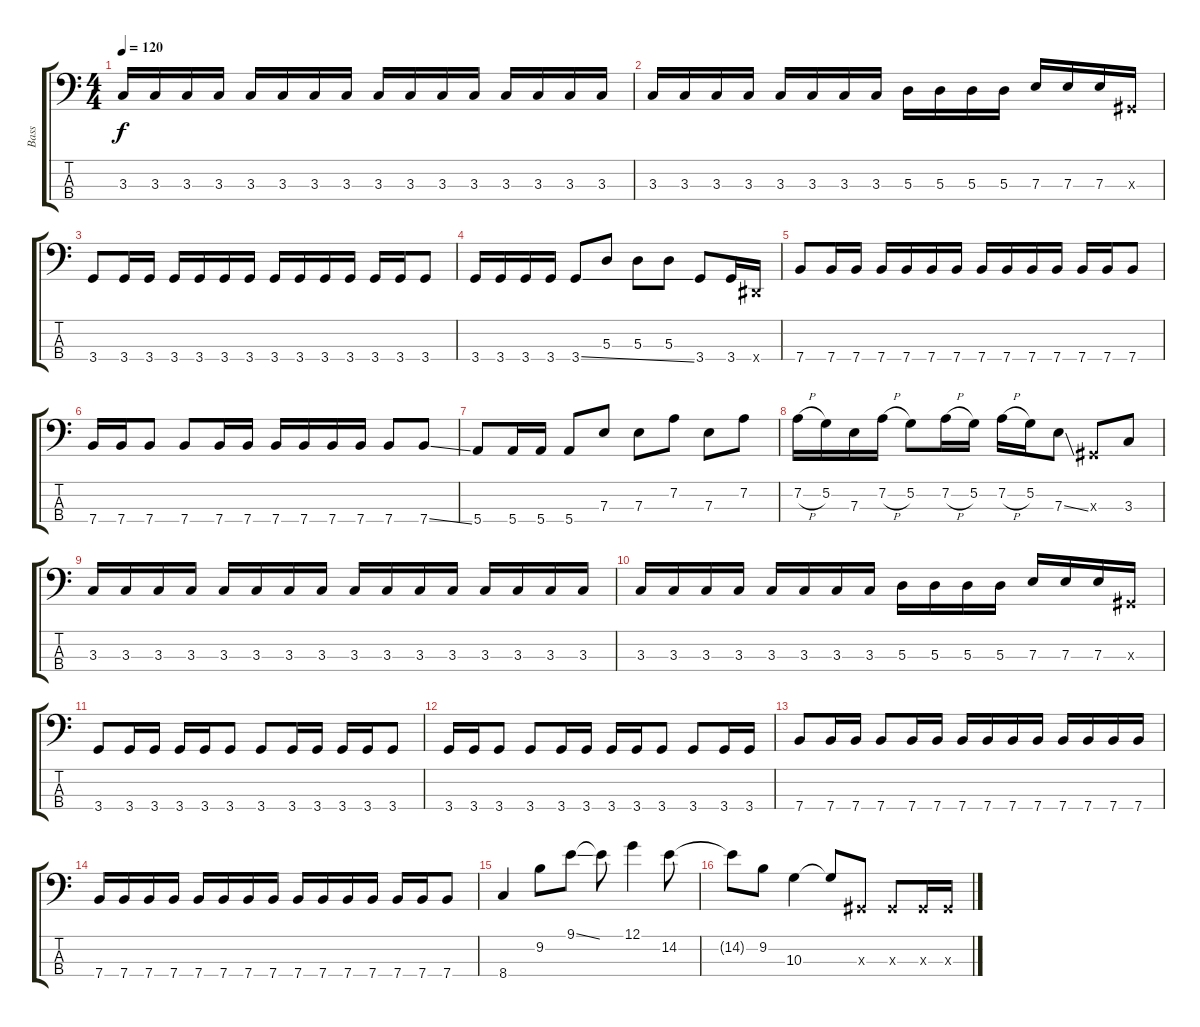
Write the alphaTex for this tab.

\track ("Bass" "Bass") {instrument electricbassfinger}
\staff {score tabs}
\tuning (G2 D2 A1 E1) {hide}
\ts (4 4)
\tempo 120
\clef f4
\ks c
3.3.16{dy f} 3.3.16 3.3.16 3.3.16 3.3.16 3.3.16 3.3.16 3.3.16 3.3.16 3.3.16 3.3.16 3.3.16 3.3.16 3.3.16 3.3.16 3.3.16 |
3.3.16 3.3.16 3.3.16 3.3.16 3.3.16 3.3.16 3.3.16 3.3.16 5.3.16 5.3.16 5.3.16 5.3.16 7.3.16 7.3.16 7.3.16 -1.3{x}.16 |
3.4.8 3.4.16 3.4.16 3.4.16 3.4.16 3.4.16 3.4.16 3.4.16 3.4.16 3.4.16 3.4.16 3.4.16 3.4.16 3.4.8 |
3.4.16 3.4.16 3.4.16 3.4.16 3.4{ss}.8 5.3.8 5.3.8 5.3.8 3.4.8 3.4.16 -1.4{x}.16 |
7.4.8 7.4.16 7.4.16 7.4.16 7.4.16 7.4.16 7.4.16 7.4.16 7.4.16 7.4.16 7.4.16 7.4.16 7.4.16 7.4.8 |
7.4.16 7.4.16 7.4.8 7.4.8 7.4.16 7.4.16 7.4.16 7.4.16 7.4.16 7.4.16 7.4.8 7.4{ss}.8 |
5.4.8 5.4.16 5.4.16 5.4.8 7.3.8 7.3.8 7.2.8 7.3.8 7.2.8 |
7.2{h}.16 5.2.16 7.3.16 7.2{h}.16 5.2.8 7.2{h}.16 5.2.16 7.2{h}.16 5.2.16 7.3{ss}.8 -1.3{x}.8 3.3.8 |
3.3.16 3.3.16 3.3.16 3.3.16 3.3.16 3.3.16 3.3.16 3.3.16 3.3.16 3.3.16 3.3.16 3.3.16 3.3.16 3.3.16 3.3.16 3.3.16 |
3.3.16 3.3.16 3.3.16 3.3.16 3.3.16 3.3.16 3.3.16 3.3.16 5.3.16 5.3.16 5.3.16 5.3.16 7.3.16 7.3.16 7.3.16 -1.3{x}.16 |
3.4.8 3.4.16 3.4.16 3.4.16 3.4.16 3.4.8 3.4.8 3.4.16 3.4.16 3.4.16 3.4.16 3.4.8 |
3.4.16 3.4.16 3.4.8 3.4.8 3.4.16 3.4.16 3.4.16 3.4.16 3.4.8 3.4.8 3.4.16 3.4.16 |
7.4.8 7.4.16 7.4.16 7.4.8 7.4.16 7.4.16 7.4.16 7.4.16 7.4.16 7.4.16 7.4.16 7.4.16 7.4.16 7.4.16 |
7.4.16 7.4.16 7.4.16 7.4.16 7.4.16 7.4.16 7.4.16 7.4.16 7.4.16 7.4.16 7.4.16 7.4.16 7.4.16 7.4.16 7.4.8 |
8.4.4 9.2.8 9.1{ss}.8 9.1{t}.8 12.1.4 14.2.8 |
14.2{t}.8 9.2.8 10.3.4 10.3{t}.8 -1.3{x}.8 -1.3{x}.8 -1.3{x}.16 -1.3{x}.16
